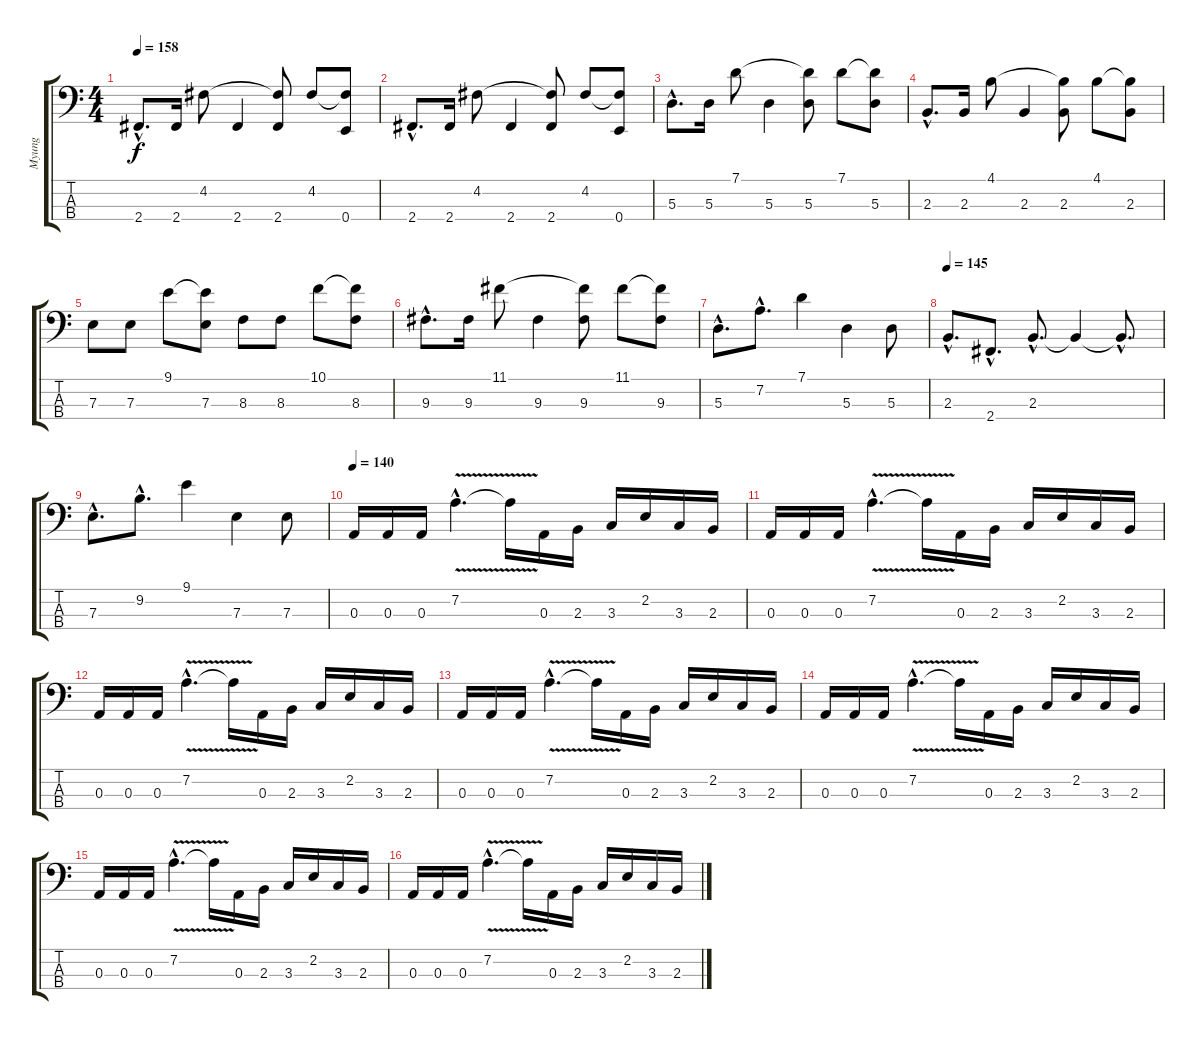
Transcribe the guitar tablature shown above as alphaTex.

\track ("Myung" "Myung") {instrument electricbassfinger}
\staff {score tabs}
\tuning (G2 D2 A1 E1) {hide}
\ts (4 4)
\tempo 158
\clef f4
\ks c
2.4{hac}.8{d dy f} 2.4.16 4.2.8 2.4.4 (4.2{t} 2.4).8 4.2.8 (4.2{t} 0.4).8 |
2.4{hac}.8{d} 2.4.16 4.2.8 2.4.4 (4.2{t} 2.4).8 4.2.8 (4.2{t} 0.4).8 |
5.3{hac}.8{d} 5.3.16 7.1.8 5.3.4 (7.1{t} 5.3).8 7.1.8 (7.1{t} 5.3).8 |
2.3{hac}.8{d} 2.3.16 4.1.8 2.3.4 (4.1{t} 2.3).8 4.1.8 (4.1{t} 2.3).8 |
7.3.8 7.3.8 9.1.8 (9.1{t} 7.3).8 8.3.8 8.3.8 10.1.8 (10.1{t} 8.3).8 |
9.3{hac}.8{d} 9.3.16 11.1.8 9.3.4 (11.1{t} 9.3).8 11.1.8 (11.1{t} 9.3).8 |
5.3{hac}.8{d} 7.2{hac}.8{d} 7.1.4 5.3.4 5.3.8 |
\tempo 145
2.3{hac}.8{d} 2.4{hac}.8{d} 2.3{hac}.8{d} 2.3{t}.4 2.3{hac t}.8{d} |
7.3{hac}.8{d} 9.2{hac}.8{d} 9.1.4 7.3.4 7.3.8 |
\tempo 140
0.3.16 0.3.16 0.3.16 7.2{v hac}.4{d} 7.2{t}.16 0.3.16 2.3.16 3.3.16 2.2.16 3.3.16 2.3.16 |
0.3.16 0.3.16 0.3.16 7.2{v hac}.4{d} 7.2{t}.16 0.3.16 2.3.16 3.3.16 2.2.16 3.3.16 2.3.16 |
0.3.16 0.3.16 0.3.16 7.2{v hac}.4{d} 7.2{t}.16 0.3.16 2.3.16 3.3.16 2.2.16 3.3.16 2.3.16 |
0.3.16 0.3.16 0.3.16 7.2{v hac}.4{d} 7.2{t}.16 0.3.16 2.3.16 3.3.16 2.2.16 3.3.16 2.3.16 |
0.3.16 0.3.16 0.3.16 7.2{v hac}.4{d} 7.2{t}.16 0.3.16 2.3.16 3.3.16 2.2.16 3.3.16 2.3.16 |
0.3.16 0.3.16 0.3.16 7.2{v hac}.4{d} 7.2{t}.16 0.3.16 2.3.16 3.3.16 2.2.16 3.3.16 2.3.16 |
0.3.16 0.3.16 0.3.16 7.2{v hac}.4{d} 7.2{t}.16 0.3.16 2.3.16 3.3.16 2.2.16 3.3.16 2.3.16
